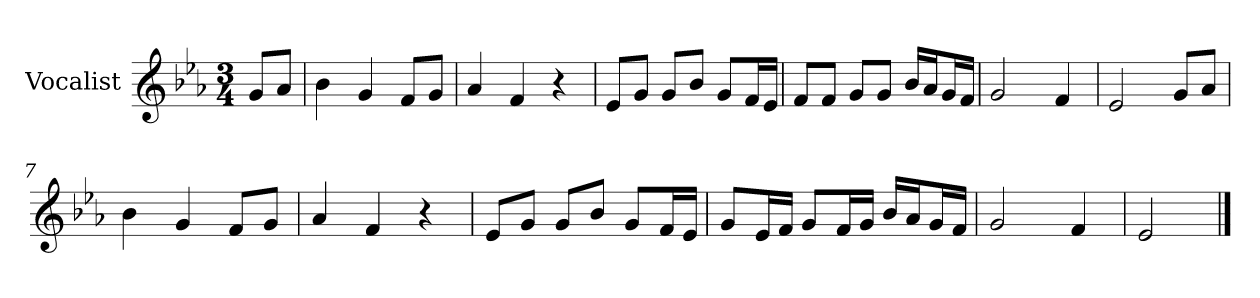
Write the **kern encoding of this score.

**kern
*part1
*staff1
*I"Vocalist
*k[b-e-a-]
*E-:
*M3/4
=
8gL
8a-J
=1
4b-
4g
8fL
8gJ
=2
4a-
4f
4r
=3
8e-L
8gJ
8gL
8b-J
8gL
16fL
16e-JJ
=4
8fL
8fJ
8gL
8gJ
16b-LL
16a-J
16gL
16fJJ
=5
2g
4f
=6
2e-
8gL
8a-J
=7
4b-
4g
8fL
8gJ
=8
4a-
4f
4r
=9
8e-L
8gJ
8gL
8b-J
8gL
16fL
16e-JJ
=10
8gL
16e-L
16fJJ
8gL
16fL
16gJJ
16b-LL
16a-J
16gL
16fJJ
=11
2g
4f
=12
2e-
==
*-
